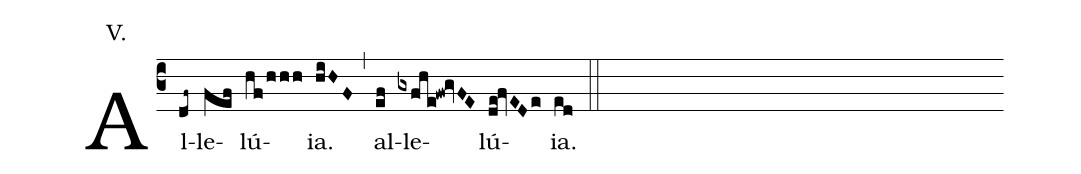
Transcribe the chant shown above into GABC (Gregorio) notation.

mode:V.;
%%
(c3) Al(df~)le(fef)lú(hf/hhh)ia.(hiHF) (,) al(ef)le(gxfhe!fw!gvFE)lú(de!fvEDe)ia.(ed) (::)
